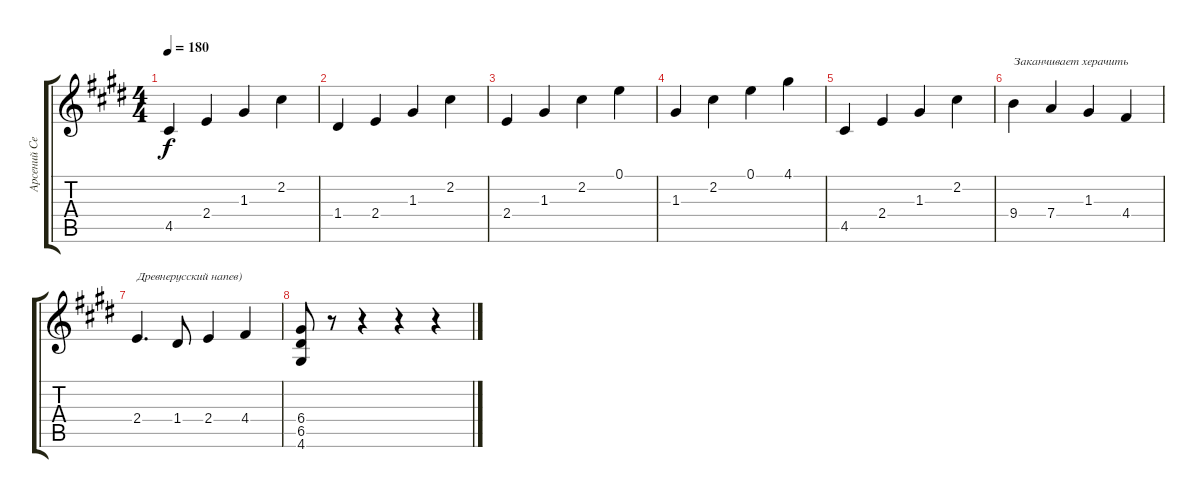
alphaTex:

\track ("Арсений Сергеев" "Арсений Се") {instrument distortionguitar}
\staff {score tabs}
\tuning (E4 B3 G3 D3 A2 E2) {hide}
\ts (4 4)
\tempo 180
\clef g2
\ks c#minor
4.5.4{dy f} 2.4.4 1.3.4 2.2.4 |
1.4.4 2.4.4 1.3.4 2.2.4 |
2.4.4 1.3.4 2.2.4 0.1.4 |
1.3.4 2.2.4 0.1.4 4.1.4 |
4.5.4 2.4.4 1.3.4 2.2.4 |
9.4.4{txt "Заканчивает херачить"} 7.4.4 1.3.4 4.4.4 |
2.4.4{d txt "Древнерусский напев)"} 1.4.8 2.4.4 4.4.4 |
(6.4 6.5 4.6).8 r.8 r.4 r.4 r.4
